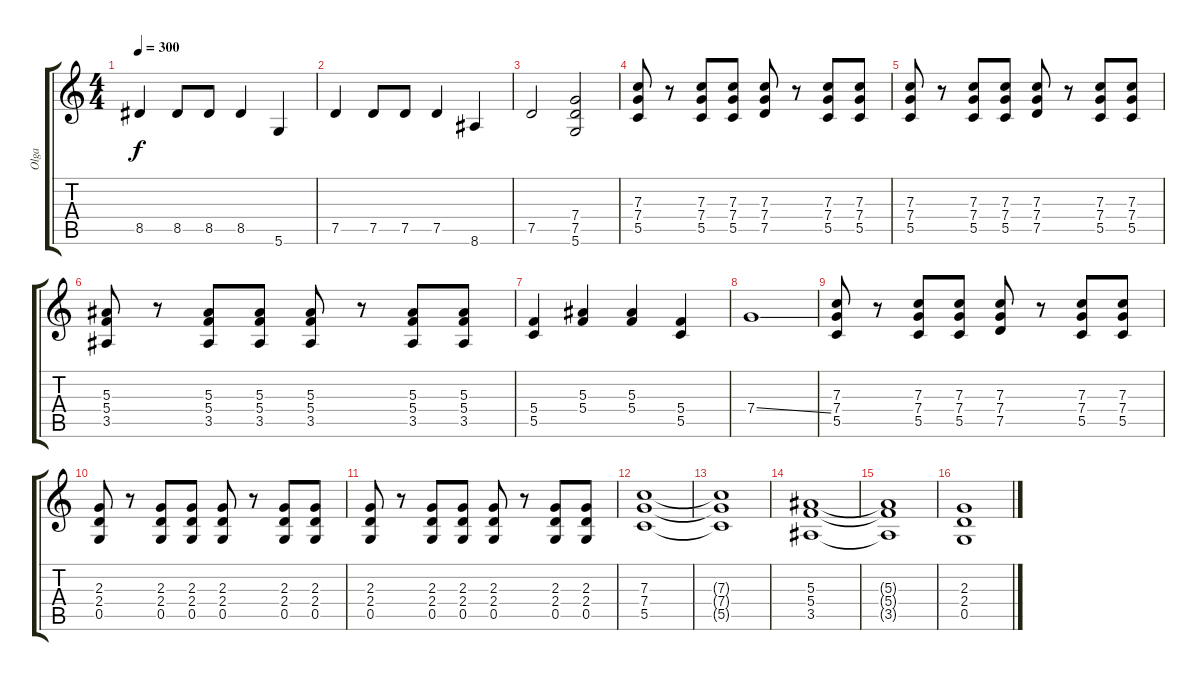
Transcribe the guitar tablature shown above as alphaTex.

\track ("Olga" "Olga") {instrument overdrivenguitar}
\staff {score tabs}
\tuning (D4 A3 F3 C3 G2 D2) {hide}
\ts (4 4)
\tempo 300
\clef g2
\ks c
8.5.4{dy f} 8.5.8 8.5.8 8.5.4 5.6.4 |
7.5.4 7.5.8 7.5.8 7.5.4 8.6.4 |
7.5.2 (7.4 7.5 5.6).2 |
(7.3 7.4 5.5).8{instrument electricguitarmuted} r.8 (7.3 7.4 5.5).8 (7.3 7.4 5.5).8 (7.3 7.4 7.5).8 r.8 (7.3 7.4 5.5).8 (7.3 7.4 5.5).8 |
(7.3 7.4 5.5).8{instrument electricguitarmuted} r.8 (7.3 7.4 5.5).8 (7.3 7.4 5.5).8 (7.3 7.4 7.5).8 r.8 (7.3 7.4 5.5).8 (7.3 7.4 5.5).8 |
(5.3 5.4 3.5).8{instrument electricguitarmuted} r.8 (5.3 5.4 3.5).8 (5.3 5.4 3.5).8 (5.3 5.4 3.5).8 r.8 (5.3 5.4 3.5).8 (5.3 5.4 3.5).8 |
(5.4 5.5).4{instrument overdrivenguitar} (5.3 5.4).4{instrument overdrivenguitar} (5.3 5.4).4{instrument overdrivenguitar} (5.4 5.5).4 |
7.4{ss}.1 |
(7.3 7.4 5.5).8{instrument electricguitarmuted} r.8 (7.3 7.4 5.5).8 (7.3 7.4 5.5).8 (7.3 7.4 7.5).8 r.8 (7.3 7.4 5.5).8 (7.3 7.4 5.5).8 |
(2.3 2.4 0.5).8{instrument electricguitarmuted} r.8 (2.3 2.4 0.5).8 (2.3 2.4 0.5).8 (2.3 2.4 0.5).8 r.8 (2.3 2.4 0.5).8 (2.3 2.4 0.5).8 |
(2.3 2.4 0.5).8{instrument electricguitarmuted} r.8 (2.3 2.4 0.5).8 (2.3 2.4 0.5).8 (2.3 2.4 0.5).8 r.8 (2.3 2.4 0.5).8 (2.3 2.4 0.5).8 |
(7.3 7.4 5.5).1{instrument overdrivenguitar} |
(7.3{t} 7.4{t} 5.5{t}).1{instrument overdrivenguitar} |
(5.3 5.4 3.5).1{instrument overdrivenguitar} |
(5.3{t} 5.4{t} 3.5{t}).1{instrument overdrivenguitar} |
(2.3 2.4 0.5).1{instrument overdrivenguitar}
